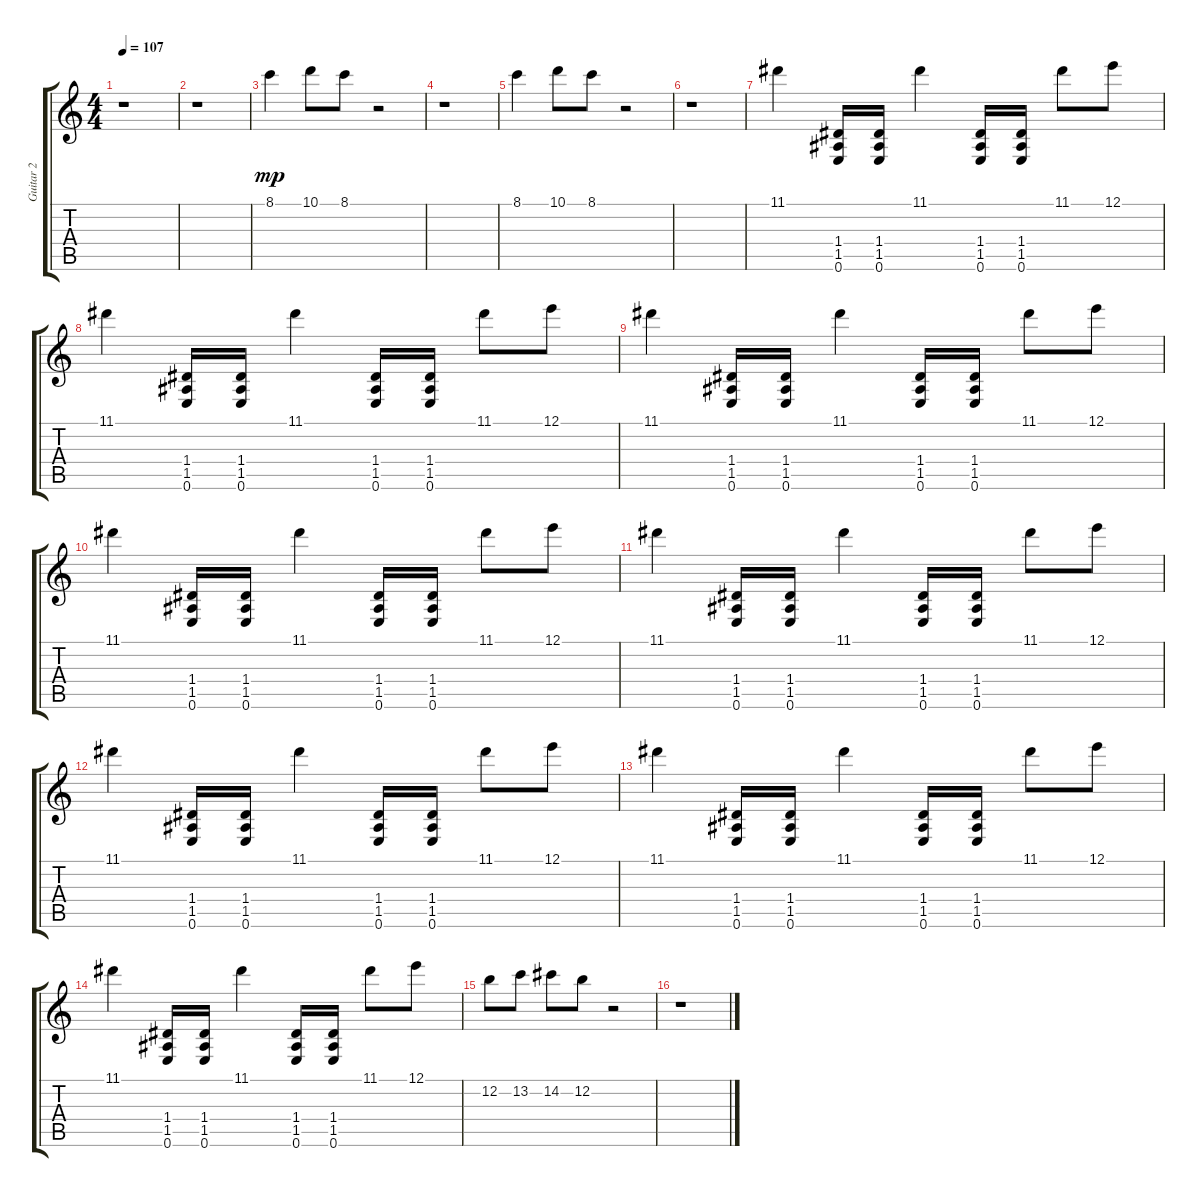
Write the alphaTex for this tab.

\track ("Guitar 2" "Guitar 2") {instrument distortionguitar}
\staff {score tabs}
\tuning (E4 B3 G3 D3 A2 E2) {hide}
\ts (4 4)
\tempo 107
\clef g2
\ks c
r.1{dy mp} |
r.1 |
8.1.4 10.1.8 8.1.8 r.2 |
r.1 |
8.1.4 10.1.8 8.1.8 r.2 |
r.1 |
11.1.4 (1.4 1.5 0.6).16 (1.4 1.5 0.6).16 11.1.4 (1.4 1.5 0.6).16 (1.4 1.5 0.6).16 11.1.8 12.1.8 |
11.1.4 (1.4 1.5 0.6).16 (1.4 1.5 0.6).16 11.1.4 (1.4 1.5 0.6).16 (1.4 1.5 0.6).16 11.1.8 12.1.8 |
11.1.4 (1.4 1.5 0.6).16 (1.4 1.5 0.6).16 11.1.4 (1.4 1.5 0.6).16 (1.4 1.5 0.6).16 11.1.8 12.1.8 |
11.1.4 (1.4 1.5 0.6).16 (1.4 1.5 0.6).16 11.1.4 (1.4 1.5 0.6).16 (1.4 1.5 0.6).16 11.1.8 12.1.8 |
11.1.4 (1.4 1.5 0.6).16 (1.4 1.5 0.6).16 11.1.4 (1.4 1.5 0.6).16 (1.4 1.5 0.6).16 11.1.8 12.1.8 |
11.1.4 (1.4 1.5 0.6).16 (1.4 1.5 0.6).16 11.1.4 (1.4 1.5 0.6).16 (1.4 1.5 0.6).16 11.1.8 12.1.8 |
11.1.4 (1.4 1.5 0.6).16 (1.4 1.5 0.6).16 11.1.4 (1.4 1.5 0.6).16 (1.4 1.5 0.6).16 11.1.8 12.1.8 |
11.1.4 (1.4 1.5 0.6).16 (1.4 1.5 0.6).16 11.1.4 (1.4 1.5 0.6).16 (1.4 1.5 0.6).16 11.1.8 12.1.8 |
12.2.8 13.2.8 14.2.8 12.2.8 r.2 |
r.1
